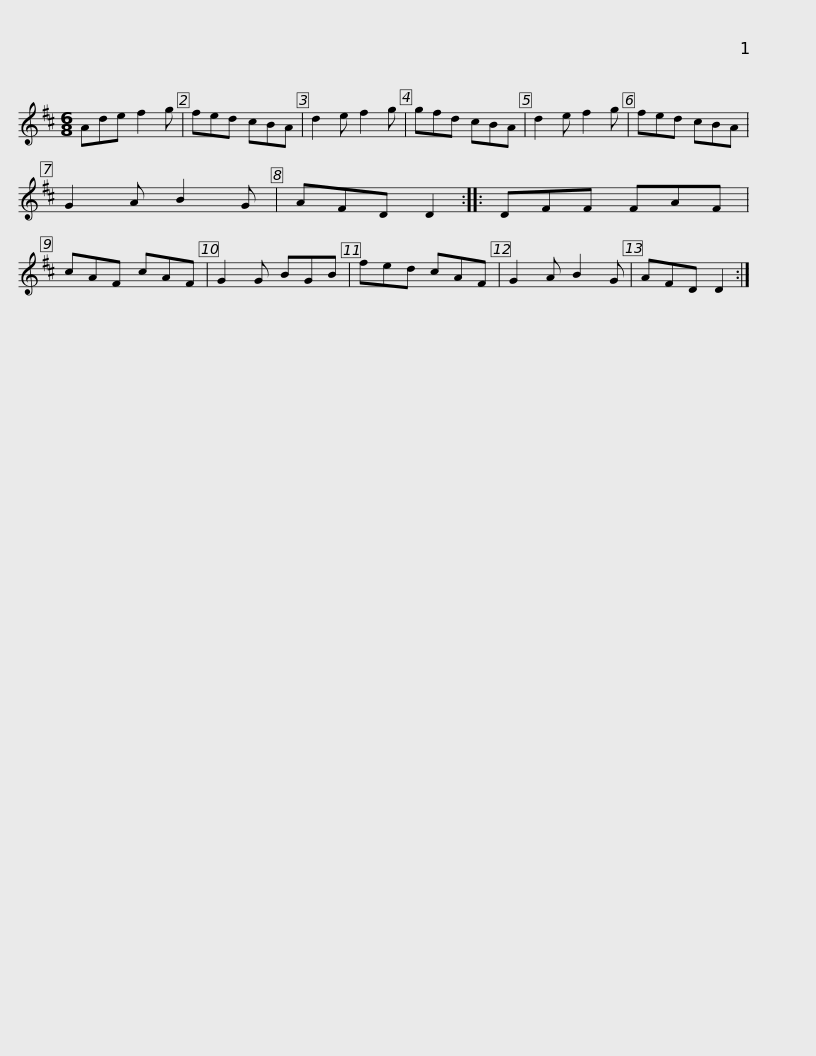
X:1
L:1/8
M:6/8
I:linebreak $
K:D
V:1 treble
V:1
 Ade f2 g | fed cBA | d2 e f2 g | gfd cBA | d2 e f2 g | %5
 fed cBA | G2 A B2 G | AFD D2 ::$ DFF FAF | cAF cAF | %10
 G2 G BGB | fed cAF | G2 A B2 G | AFD D2 :| %14
